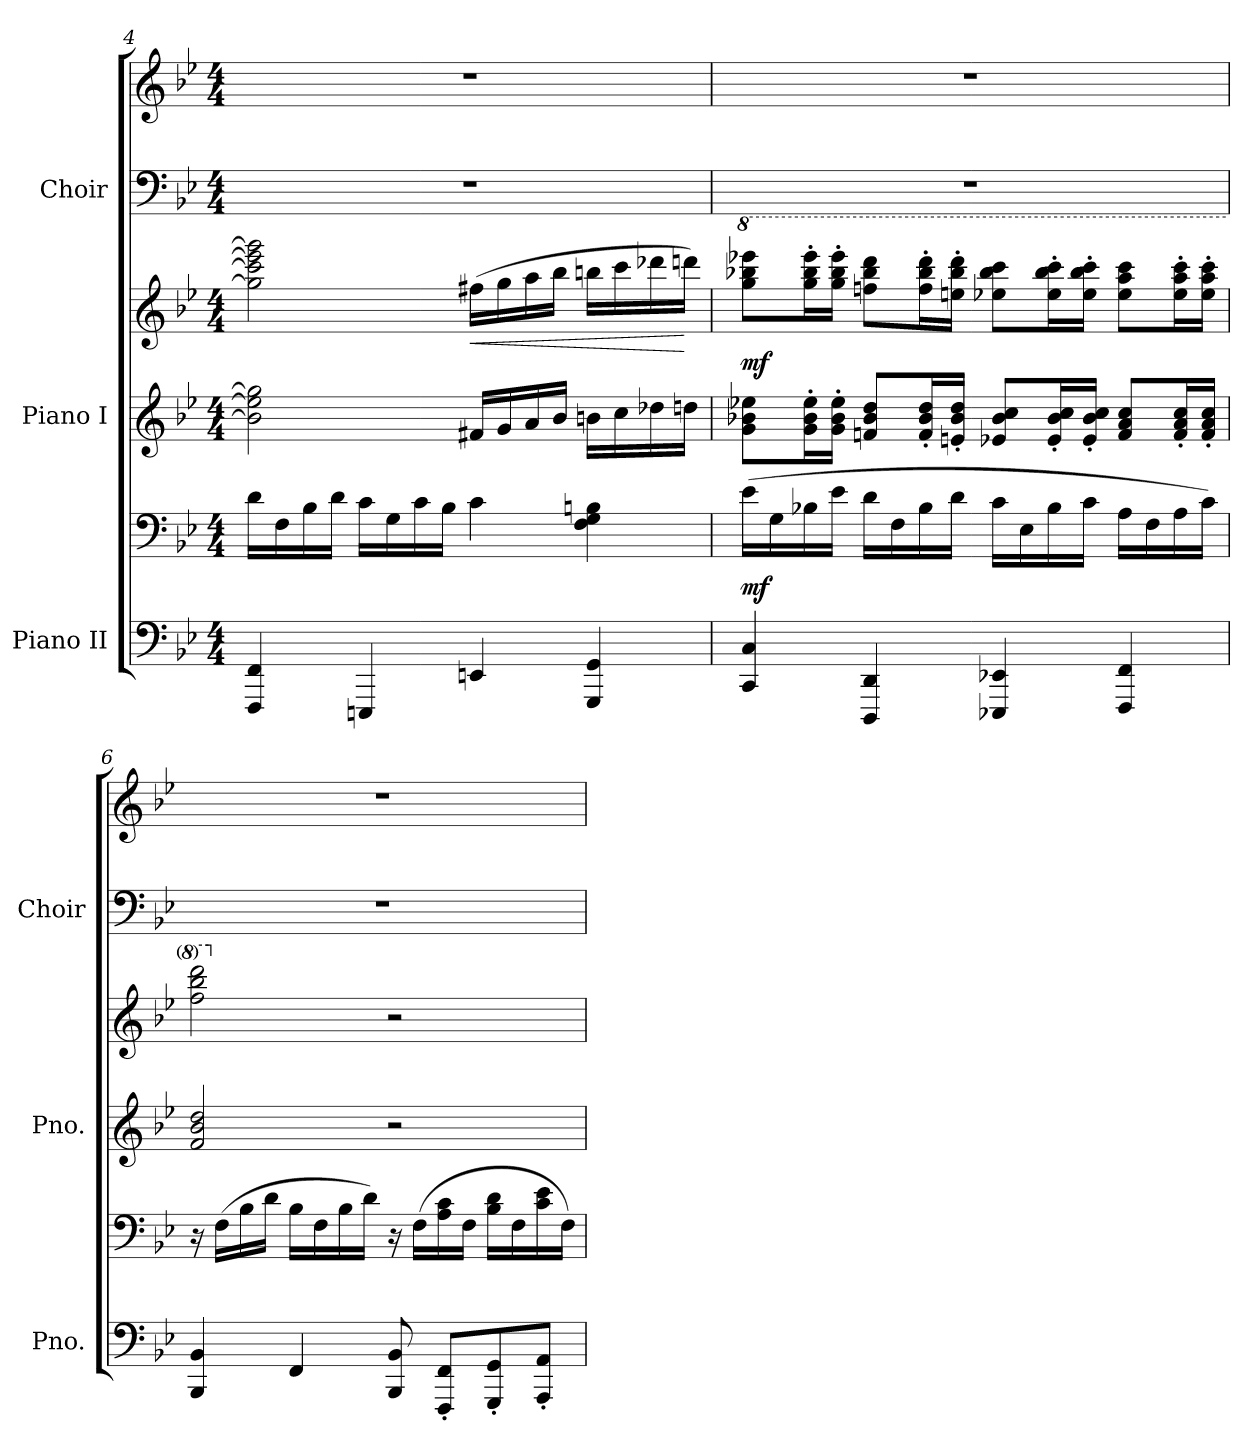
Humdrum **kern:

**kern	**kern	**dynam	**kern	**kern	**dynam	**kern	**kern
*part3	*part3	*part3	*part2	*part2	*part2	*part1	*part1
*staff6	*staff5	*staff5/6	*staff4	*staff3	*staff3/4	*staff2	*staff1
*I"Piano II	*	*	*I"Piano I	*	*	*I"Choir	*
*I'Pno.	*	*	*I'Pno.	*	*	*I'Choir	*
*clefF4	*clefF4	*	*clefG2	*clefG2	*	*clefF4	*clefG2
*k[b-e-]	*k[b-e-]	*	*k[b-e-]	*k[b-e-]	*	*k[b-e-]	*k[b-e-]
*B-:	*B-:	*	*B-:	*B-:	*	*B-:	*B-:
*M4/4	*M4/4	*	*M4/4	*M4/4	*	*M4/4	*M4/4
=4	=4	=4	=4	=4	=4	=4	=4
4FFFi/ 4FFi	16di\LL	.	2b-i\] 2eei] 2ggi]	2ggi\] 2ccci] 2eeei] 2gggi]	.	1r	1r
.	16Fi\	.	.	.	.	.	.
.	16B-i\	.	.	.	.	.	.
.	16di\JJ	.	.	.	.	.	.
4EEEni/	16ci\LL	.	.	.	.	.	.
.	16Gi\	.	.	.	.	.	.
.	16ci\	.	.	.	.	.	.
.	16B-i\JJ	.	.	.	.	.	.
!	!	!	!	!	!LO:HP:b	!	!
4EEni/	4ci\	.	16f#Xi/LL	(16ff#Xi\LL	<	.	.
.	.	.	16gi/	16ggi\	.	.	.
.	.	.	16ai/	16aai\	.	.	.
.	.	.	16b-i/JJ	16bb-i\JJ	.	.	.
4GGGi/ 4GGi	4Fi\ 4Gi 4Bni	.	16bni\LL	16bbni\LL	.	.	.
.	.	.	16cci\	16ccci\	.	.	.
.	.	.	16dd-Xi\	16ddd-Xi\	.	.	.
.	.	.	16ddni\JJ	16dddni\JJ)	[	.	.
!!LO:LB:g=z
=5	=5	=5	=5	=5	=5	=5	=5
*	*	*	*	*8va	*	*	*
4CCi/ 4Ci	(16e-i\LL	mf	8gi\ 8b-Xi 8ee-XiL	8gggi\ 8bbb-Xi 8eeee-XiL	mf	1r	1r
.	16Gi\	.	.	.	.	.	.
.	16B-Xi\	.	16gi\' 16b-i' 16ee-i'L	16gggi\' 16bbb-i' 16eeee-i'L	.	.	.
.	16e-i\JJ	.	16gi\' 16b-i' 16ee-i'JJ	16gggi\' 16bbb-i' 16eeee-i'JJ	.	.	.
4DDDi/ 4DDi	16di\LL	.	8fni/ 8b-i 8ddiL	8fffni\ 8bbb-i 8ddddiL	.	.	.
.	16Fi\	.	.	.	.	.	.
.	16B-i\	.	16fi/' 16b-i' 16ddi'L	16fffi\' 16bbb-i' 16ddddi'L	.	.	.
.	16di\JJ	.	16eni/' 16b-i' 16ddi'JJ	16eeeni\' 16bbb-i' 16ddddi'JJ	.	.	.
4EEE-Xi/ 4EE-Xi	16ci\LL	.	8e-Xi/ 8b-i 8cciL	8eee-Xi\ 8bbb-i 8cccciL	.	.	.
.	16E-i\	.	.	.	.	.	.
.	16B-i\	.	16e-i/' 16b-i' 16cci'L	16eee-i\' 16bbb-i' 16cccci'L	.	.	.
.	16ci\JJ	.	16e-i/' 16b-i' 16cci'JJ	16eee-i\' 16bbb-i' 16cccci'JJ	.	.	.
4FFFi/ 4FFi	16Ai\LL	.	8fi/ 8ai 8cciL	8eee-i\ 8aaai 8cccciL	.	.	.
.	16Fi\	.	.	.	.	.	.
.	16Ai\	.	16fi/' 16ai' 16cci'L	16eee-i\' 16aaai' 16cccci'L	.	.	.
.	16ci\JJ)	.	16fi/' 16ai' 16cci'JJ	16eee-i\' 16aaai' 16cccci'JJ	.	.	.
=6	=6	=6	=6	=6	=6	=6	=6
4BBB-i/ 4BB-i	16r	.	2fi/ 2b-i 2ddi	2fffi\ 2bbb-i 2ddddi	.	1r	1r
.	(16Fi\LL	.	.	.	.	.	.
.	16B-i\	.	.	.	.	.	.
.	16di\JJ	.	.	.	.	.	.
4FFi/	16B-i\LL	.	.	.	.	.	.
.	16Fi\	.	.	.	.	.	.
.	16B-i\	.	.	.	.	.	.
.	16di\JJ)	.	.	.	.	.	.
*	*	*	*	*X8va	*	*	*
8BBB-i/ 8BB-i	16r	.	2r	2r	.	.	.
.	(16Fi\LL	.	.	.	.	.	.
8FFFi/' 8FFi'L	16Ai\ 16ci	.	.	.	.	.	.
.	16Fi\JJ	.	.	.	.	.	.
8GGGi/' 8GGi'	16B-i\ 16diLL	.	.	.	.	.	.
.	16Fi\	.	.	.	.	.	.
8AAAi/' 8AAi'J	16ci\ 16e-i	.	.	.	.	.	.
.	16Fi\JJ)	.	.	.	.	.	.
=	=	=	=	=	=	=	=
*-	*-	*-	*-	*-	*-	*-	*-
